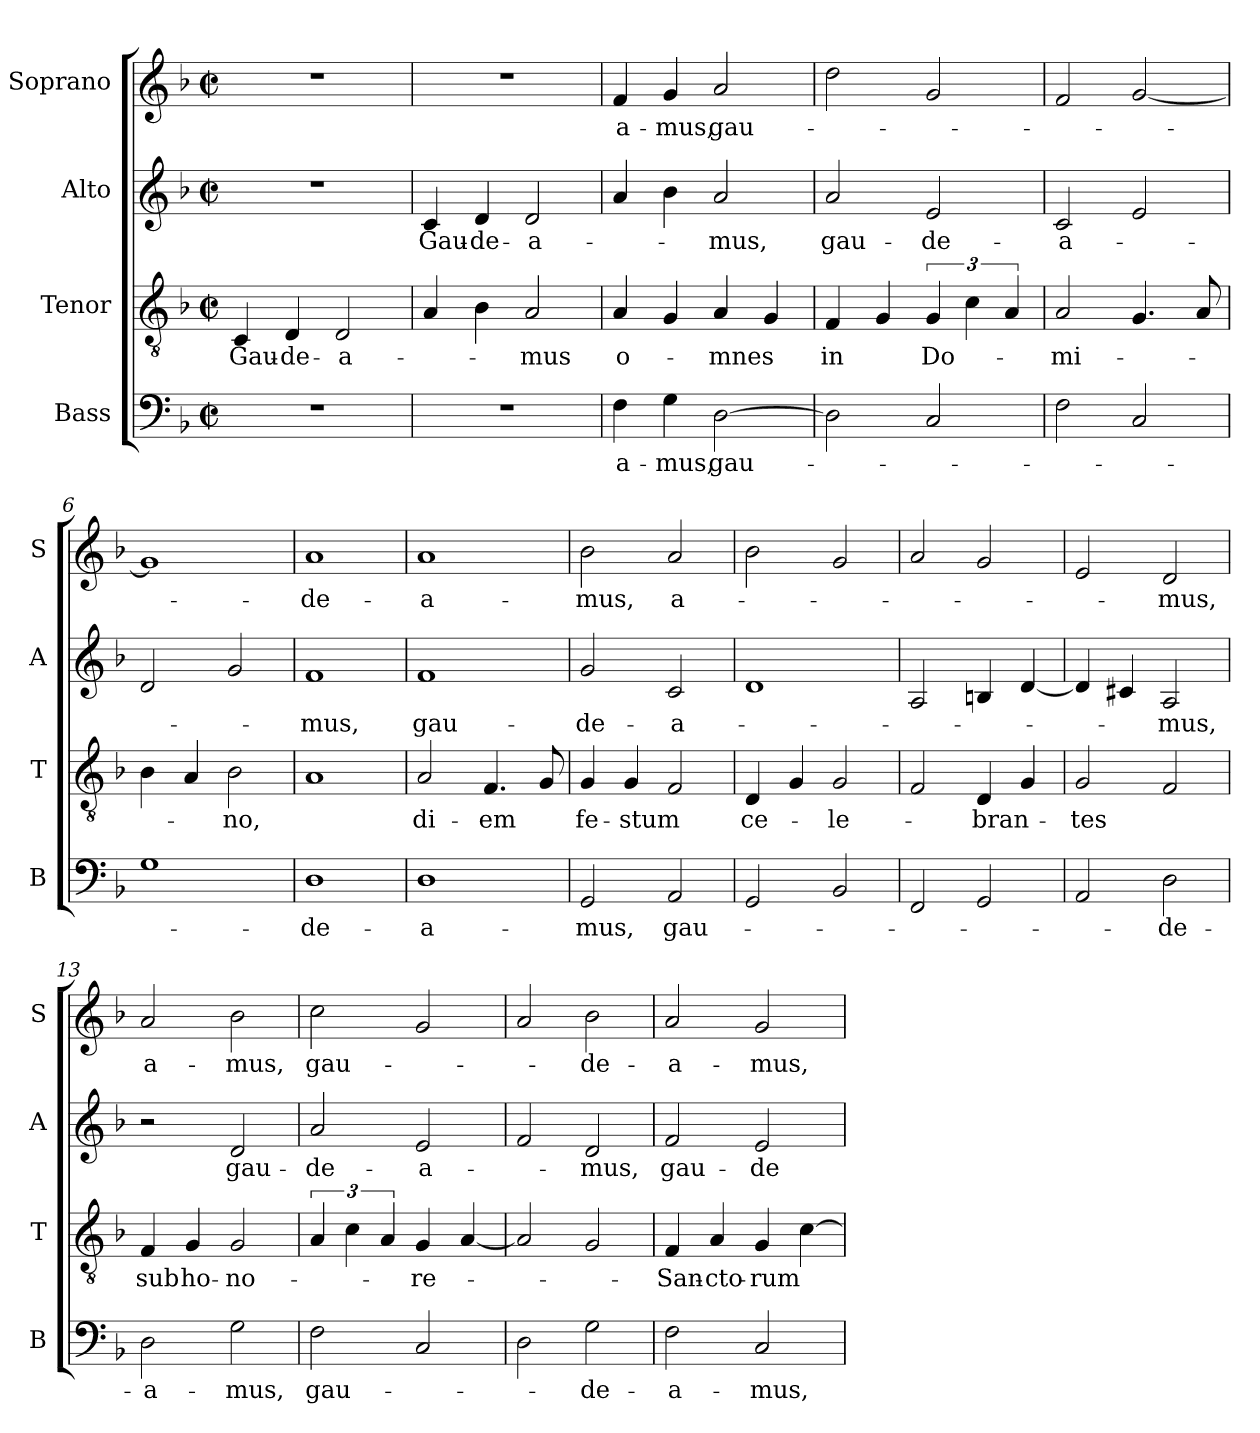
**kern	**text	**kern	**text	**kern	**text	**kern	**text
*part4	*part4	*part3	*part3	*part2	*part2	*part1	*part1
*staff4	*staff4	*staff3	*staff3	*staff2	*staff2	*staff1	*staff1
*I"Bass	*	*I"Tenor	*	*I"Alto	*	*I"Soprano	*
*I'B	*	*I'T	*	*I'A	*	*I'S	*
*clefF4	*	*clefGv2	*	*clefG2	*	*clefG2	*
*k[b-]	*	*k[b-]	*	*k[b-]	*	*k[b-]	*
*F:	*	*F:	*	*F:	*	*F:	*
*M2/2	*	*M2/2	*	*M2/2	*	*M2/2	*
*met(c|)	*	*met(c|)	*	*met(c|)	*	*met(c|)	*
=1	=1	=1	=1	=1	=1	=1	=1
1r	.	4C/	Gau-	1r	.	1r	.
.	.	4D/	-de-	.	.	.	.
.	.	2D/	-a-	.	.	.	.
=2	=2	=2	=2	=2	=2	=2	=2
1r	.	4A/	.	4c/	Gau-	1r	.
.	.	4B-\	.	4d/	-de-	.	.
.	.	2A/	-mus	2d/	-a-	.	.
=3	=3	=3	=3	=3	=3	=3	=3
4F\	a-	4A/	o-	4a/	.	4f/	a-
4G\	-mus,	4G/	.	4b-\	.	4g/	-mus,
[2D\	gau-	4A/	-mnes	2a/	-mus,	2a/	gau-
.	.	4G/	.	.	.	.	.
=4	=4	=4	=4	=4	=4	=4	=4
2D\]	.	4F/	in	2a/	gau-	2dd\	.
.	.	4G/	.	.	.	.	.
2C/	.	6G/	Do-	2e/	-de-	2g/	.
.	.	6c\	.	.	.	.	.
.	.	6A/	.	.	.	.	.
=5	=5	=5	=5	=5	=5	=5	=5
2F\	.	2A/	-mi-	2c/	-a-	2f/	.
2C/	.	4.G/	.	2e/	.	[2g/	.
.	.	8A/	.	.	.	.	.
=6	=6	=6	=6	=6	=6	=6	=6
1G	.	4B-\	.	2d/	.	1g]	.
.	.	4A/	.	.	.	.	.
.	.	2B-\	-no,	2g/	.	.	.
!!LO:LB:g=z
=7	=7	=7	=7	=7	=7	=7	=7
1D	-de-	1A	.	1f	-mus,	1a	-de-
=8	=8	=8	=8	=8	=8	=8	=8
1D	-a-	2A/	di-	1f	gau-	1a	-a-
.	.	4.F/	-em	.	.	.	.
.	.	8G/	.	.	.	.	.
=9	=9	=9	=9	=9	=9	=9	=9
2GG/	-mus,	4G/	fe-	2g/	-de-	2b-\	-mus,
.	.	4G/	-stum	.	.	.	.
2AA/	gau-	2F/	.	2c/	-a-	2a/	a-
=10	=10	=10	=10	=10	=10	=10	=10
2GG/	.	4D/	ce-	1d	.	2b-\	.
.	.	4G/	.	.	.	.	.
2BB-/	.	2G/	-le-	.	.	2g/	.
=11	=11	=11	=11	=11	=11	=11	=11
2FF/	.	2F/	.	2A/	.	2a/	.
2GG/	.	4D/	-bran-	4Bn/	.	2g/	.
.	.	4G/	.	[4d/	.	.	.
=12	=12	=12	=12	=12	=12	=12	=12
2AA/	.	2G/	-tes	4d/]	.	2e/	.
.	.	.	.	4c#X/	.	.	.
2D\	-de-	2F/	.	2A/	-mus,	2d/	-mus,
!!LO:LB:g=z
=13	=13	=13	=13	=13	=13	=13	=13
2D\	-a-	4F/	sub	2r	.	2a/	a-
.	.	4G/	ho-	.	.	.	.
2G\	-mus,	2G/	-no-	2d/	gau-	2b-\	-mus,
=14	=14	=14	=14	=14	=14	=14	=14
2F\	gau-	6A/	.	2a/	-de-	2cc\	gau-
.	.	6c\	.	.	.	.	.
.	.	6A/	.	.	.	.	.
2C/	.	4G/	-re-	2e/	-a-	2g/	.
.	.	[4A/	.	.	.	.	.
=15	=15	=15	=15	=15	=15	=15	=15
2D\	.	2A/]	.	2f/	.	2a/	.
2G\	-de-	2G/	.	2d/	-mus,	2b-\	-de-
=16	=16	=16	=16	=16	=16	=16	=16
2F\	-a-	4F/	-San-	2f/	gau-	2a/	-a-
.	.	4A/	-cto-	.	.	.	.
2C/	-mus,	4G/	-rum	2e/	-de-	2g/	-mus,
.	.	[4c\	.	.	.	.	.
=	=	=	=	=	=	=	=
*-	*-	*-	*-	*-	*-	*-	*-
